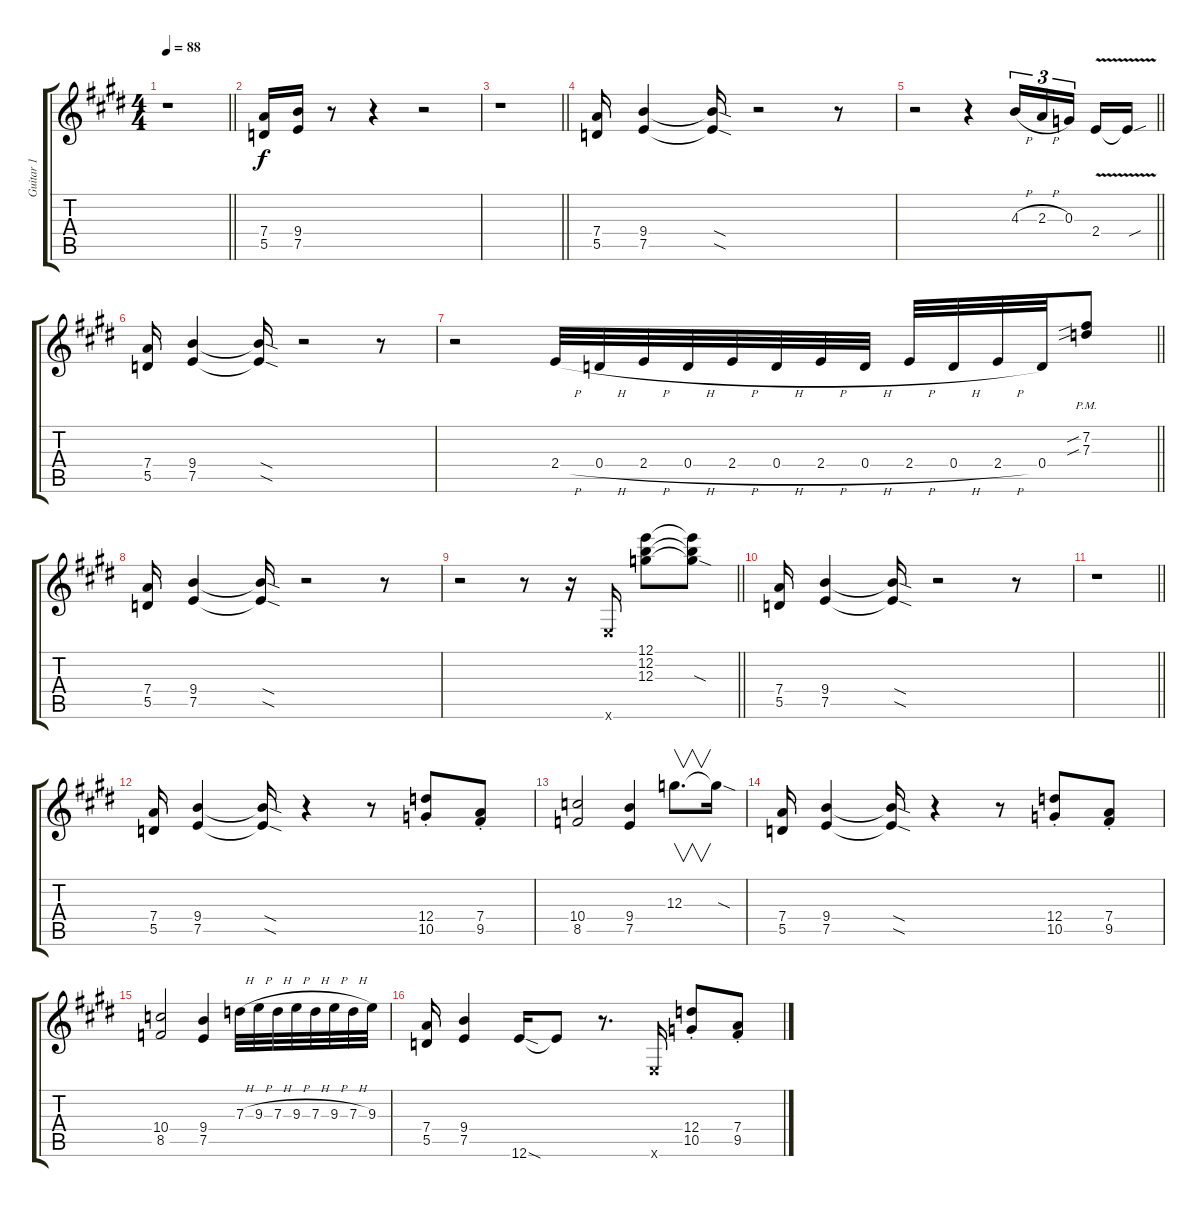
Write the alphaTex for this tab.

\track ("Guitar 1" "Guitar 1") {instrument overdrivenguitar}
\staff {score tabs}
\tuning (E4 B3 G3 D3 A2 E2) {hide}
\ts (4 4)
\tempo 88
\clef g2
\barLineRight lightlight
\ks e
r.1{dy f} |
(7.4 5.5).16 (9.4 7.5).16 r.8 r.4 r.2 |
\barLineRight lightlight
r.1 |
(7.4 5.5).16 (9.4 7.5).4 (9.4{sod t} 7.5{sod t}).16 r.2 r.8 |
\barLineRight lightlight
r.2 r.4 4.3{h}.16{tu (3 2)} 2.3{h}.16{tu (3 2)} 0.3.16{tu (3 2) beam splitsecondary} 2.4{v}.16 2.4{sou t}.16 |
(7.4 5.5).16 (9.4 7.5).4 (9.4{sod t} 7.5{sod t}).16 r.2 r.8 |
\barLineRight lightlight
r.2 2.4{h}.32 0.4{h}.32 2.4{h}.32 0.4{h}.32 2.4{h}.32 0.4{h}.32 2.4{h}.32 0.4{h}.32 2.4{h}.32 0.4{h}.32 2.4{h}.32 0.4.32 (7.2{sib pm} 7.3{sib}).8 |
(7.4 5.5).16 (9.4 7.5).4 (9.4{sod t} 7.5{sod t}).16 r.2 r.8 |
\barLineRight lightlight
r.2 r.8 r.16 0.6{x}.16 (12.1 12.2 12.3).8 (12.1{t} 12.2{t} 12.3{sod t}).8 |
(7.4 5.5).16 (9.4 7.5).4 (9.4{sod t} 7.5{sod t}).16 r.2 r.8 |
\barLineRight lightlight
r.1 |
(7.4 5.5).16 (9.4 7.5).4 (9.4{sod t} 7.5{sod t}).16 r.4 r.8 (12.4 10.5{st}).8 (7.4 9.5{st}).8 |
(10.4 8.5).2 (9.4 7.5).4 12.3.8{v d} 12.3{sod t}.16 |
(7.4 5.5).16 (9.4 7.5).4 (9.4{sod t} 7.5{sod t}).16 r.4 r.8 (12.4 10.5{st}).8 (7.4 9.5{st}).8 |
(10.4 8.5).2 (9.4 7.5).4 7.3{h}.32 9.3{h}.32 7.3{h}.32 9.3{h}.32 7.3{h}.32 9.3{h}.32 7.3{h}.32 9.3.32 |
(7.4 5.5).16 (9.4 7.5).4 12.6{sod}.16 12.6{t}.8 r.8{d} 0.6{x}.16 (12.4 10.5{st}).8{beam merge} (7.4 9.5{st}).8
